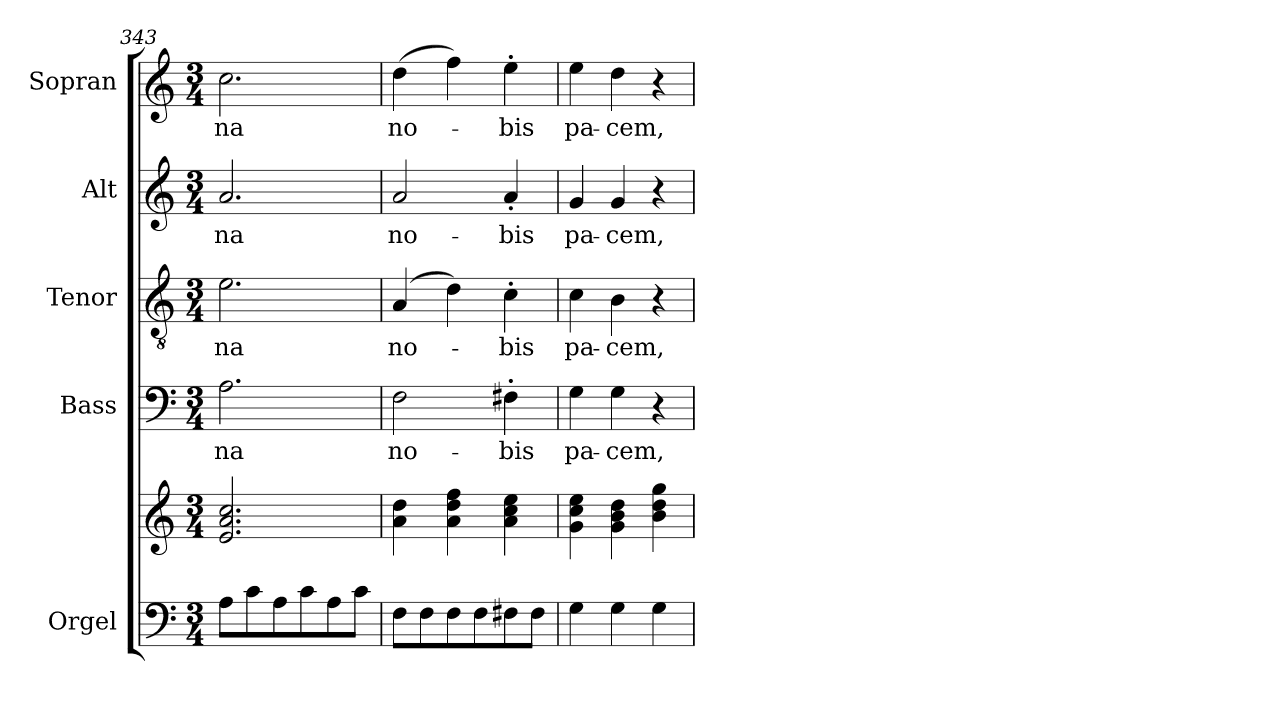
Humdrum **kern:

**kern	**kern	**kern	**text	**kern	**text	**kern	**text	**kern	**text
*part5	*part5	*part4	*part4	*part3	*part3	*part2	*part2	*part1	*part1
*staff6	*staff5	*staff4	*staff4	*staff3	*staff3	*staff2	*staff2	*staff1	*staff1
*I"Orgel	*	*I"Bass	*	*I"Tenor	*	*I"Alt	*	*I"Sopran	*
*	*	*I'B.	*	*I'T.	*	*I'A.	*	*I'S.	*
*clefF4	*clefG2	*clefF4	*	*clefGv2	*	*clefG2	*	*clefG2	*
*k[]	*k[]	*k[]	*	*k[]	*	*k[]	*	*k[]	*
*C:	*C:	*C:	*	*C:	*	*C:	*	*C:	*
*M3/4	*M3/4	*M3/4	*	*M3/4	*	*M3/4	*	*M3/4	*
=343	=343	=343	=343	=343	=343	=343	=343	=343	=343
!	!	!	!LO:LY:b	!	!LO:LY:b	!	!LO:LY:b	!	!LO:LY:b
8A\L	2.e/ 2.a/ 2.cc/	2.A\	-na	2.e\	-na	2.a/	-na	2.cc\	-na
8c\	.	.	.	.	.	.	.	.	.
8A\	.	.	.	.	.	.	.	.	.
8c\	.	.	.	.	.	.	.	.	.
8A\	.	.	.	.	.	.	.	.	.
8c\J	.	.	.	.	.	.	.	.	.
=344	=344	=344	=344	=344	=344	=344	=344	=344	=344
!	!	!	!LO:LY:b	!	!LO:LY:b	!	!LO:LY:b	!	!LO:LY:b
8F\L	4a\ 4dd\	2F\	no-	(4A/	no-	2a/	no-	(>4dd\	no-
8F\	.	.	.	.	.	.	.	.	.
8F\	4a\ 4dd\ 4ff\	.	.	4d\)	.	.	.	4ff\)	.
8F\	.	.	.	.	.	.	.	.	.
!	!	!	!LO:LY:b	!	!LO:LY:b	!	!LO:LY:b	!	!LO:LY:b
8F#X\	4a\ 4cc\ 4ee\	4F#X'>\	-bis	4c'>\	-bis	4a'</	-bis	4ee'>\	-bis
8F#\J	.	.	.	.	.	.	.	.	.
=345	=345	=345	=345	=345	=345	=345	=345	=345	=345
!	!	!	!LO:LY:b	!	!LO:LY:b	!	!LO:LY:b	!	!LO:LY:b
4G\	4g\ 4cc\ 4ee\	4G\	pa-	4c\	pa-	4g/	pa-	4ee\	pa-
!	!	!	!LO:LY:b	!	!LO:LY:b	!	!LO:LY:b	!	!LO:LY:b
4G\	4g\ 4b\ 4dd\	4G\	-cem,	4B\	-cem,	4g/	-cem,	4dd\	-cem,
4G\	4b\ 4dd\ 4gg\	4r	.	4r	.	4r	.	4r	.
=	=	=	=	=	=	=	=	=	=
*-	*-	*-	*-	*-	*-	*-	*-	*-	*-
